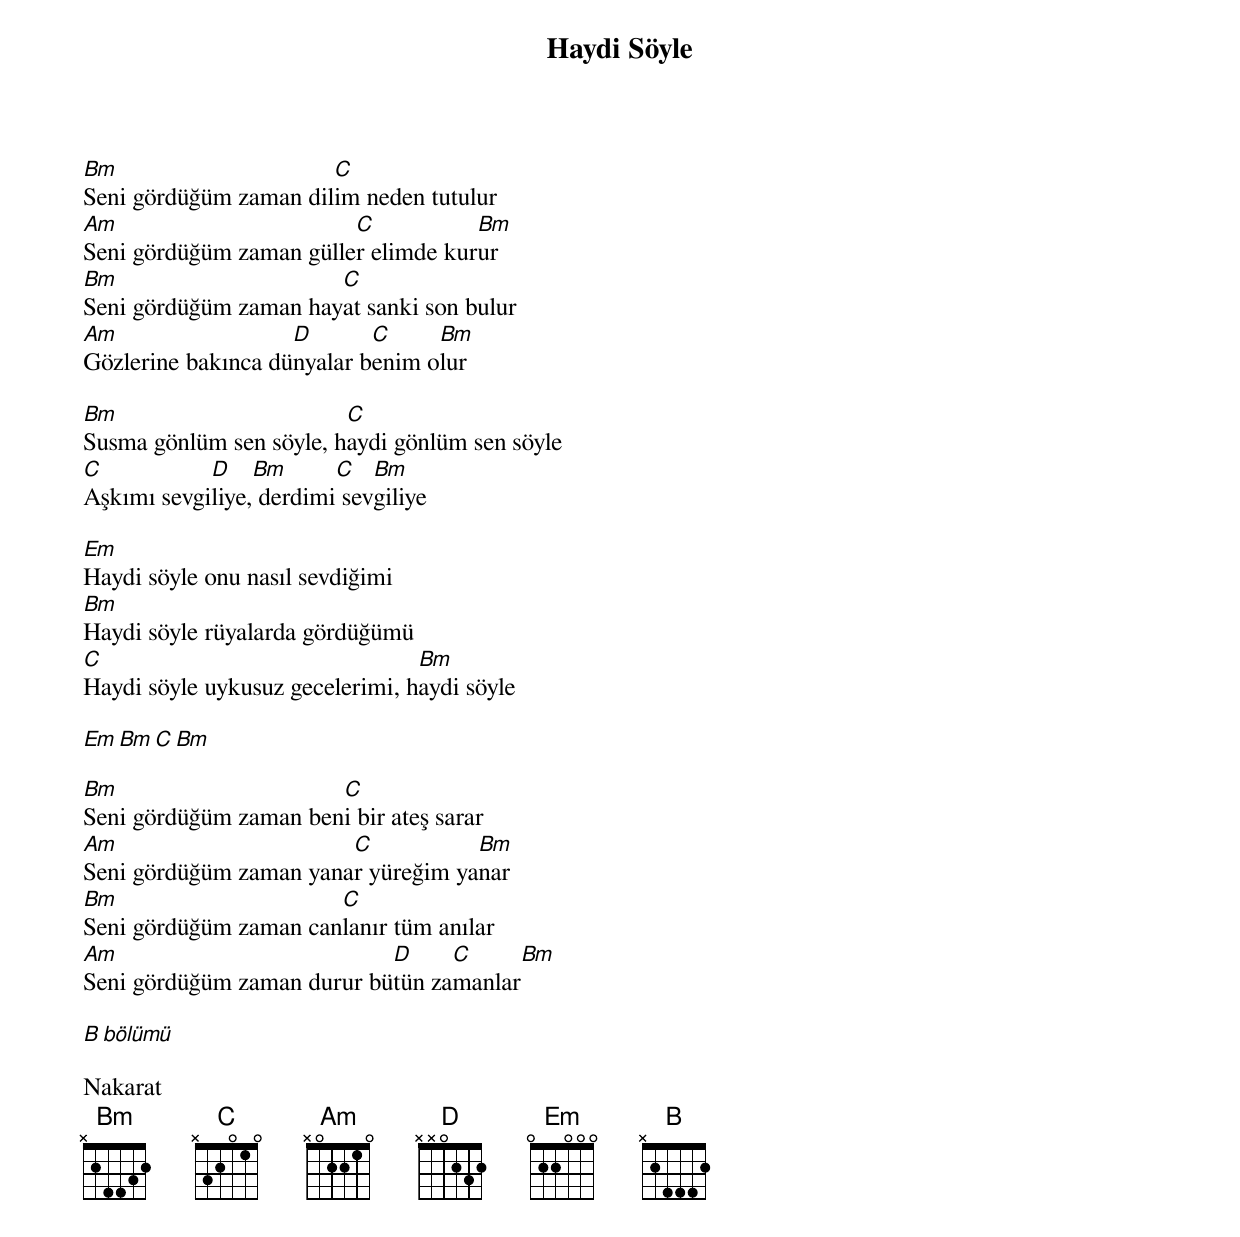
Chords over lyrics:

{title: Haydi Söyle}
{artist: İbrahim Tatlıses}

Bm                     C
Seni gördüğüm zaman dilim neden tutulur
Am                       C           Bm
Seni gördüğüm zaman güller elimde kurur
Bm                     C
Seni gördüğüm zaman hayat sanki son bulur
Am                  D       C     Bm
Gözlerine bakınca dünyalar benim olur

Bm                       C
Susma gönlüm sen söyle, haydi gönlüm sen söyle
C           D    Bm      C   Bm
Aşkımı sevgiliye, derdimi sevgiliye

Em
Haydi söyle onu nasıl sevdiğimi
Bm
Haydi söyle rüyalarda gördüğümü
C                                Bm
Haydi söyle uykusuz gecelerimi, haydi söyle

Em  Bm  C  Bm

Bm                     C
Seni gördüğüm zaman beni bir ateş sarar
Am                      C           Bm
Seni gördüğüm zaman yanar yüreğim yanar
Bm                     C
Seni gördüğüm zaman canlanır tüm anılar
Am                          D     C     Bm
Seni gördüğüm zaman durur bütün zamanlar

B bölümü

Nakarat
